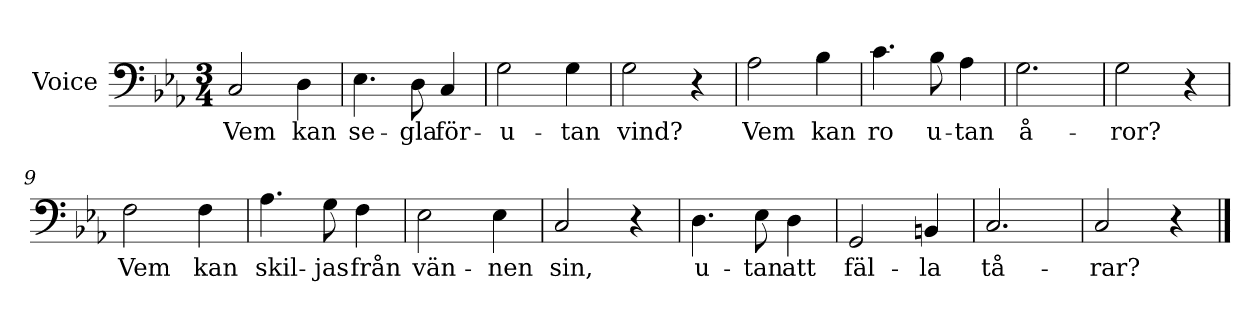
**kern	**text
*part1	*part1
*staff1	*staff1
*I"Voice	*
*I'Vo.	*
*clefF4	*
*k[b-e-a-]	*
*M3/4	*
*MM90	*
=1	=1
!	!LO:LY:b
2C/	Vem
!	!LO:LY:b
4D\	kan
=2	=2
!	!LO:LY:b
4.E-\	se-
!	!LO:LY:b
8D\	-gla
!	!LO:LY:b
4C/	för-
=3	=3
!	!LO:LY:b
2G\	-u-
!	!LO:LY:b
4G\	-tan
=4	=4
!	!LO:LY:b
2G\	vind?
4r	.
=5	=5
!	!LO:LY:b
2A-\	Vem
!	!LO:LY:b
4B-\	kan
=6	=6
!	!LO:LY:b
4.c\	ro
!	!LO:LY:b
8B-\	u-
!	!LO:LY:b
4A-\	-tan
=7	=7
!	!LO:LY:b
2.G\	å-
=8	=8
!	!LO:LY:b
2G\	-ror?
4r	.
=9	=9
!	!LO:LY:b
2F\	Vem
!	!LO:LY:b
4F\	kan
=10	=10
!	!LO:LY:b
4.A-\	skil-
!	!LO:LY:b
8G\	-jas
!	!LO:LY:b
4F\	från
!!LO:LB:g=z
=11	=11
!	!LO:LY:b
2E-\	vän-
!	!LO:LY:b
4E-\	-nen
=12	=12
!	!LO:LY:b
2C/	sin,
4r	.
=13	=13
!	!LO:LY:b
4.D\	u-
!	!LO:LY:b
8E-\	-tan
!	!LO:LY:b
4D\	att
=14	=14
!	!LO:LY:b
2GG/	fäl-
!	!LO:LY:b
4BBn/	-la
=15	=15
!	!LO:LY:b
2.C/	tå-
=16	=16
!	!LO:LY:b
2C/	-rar?
4r	.
==	==
*-	*-
